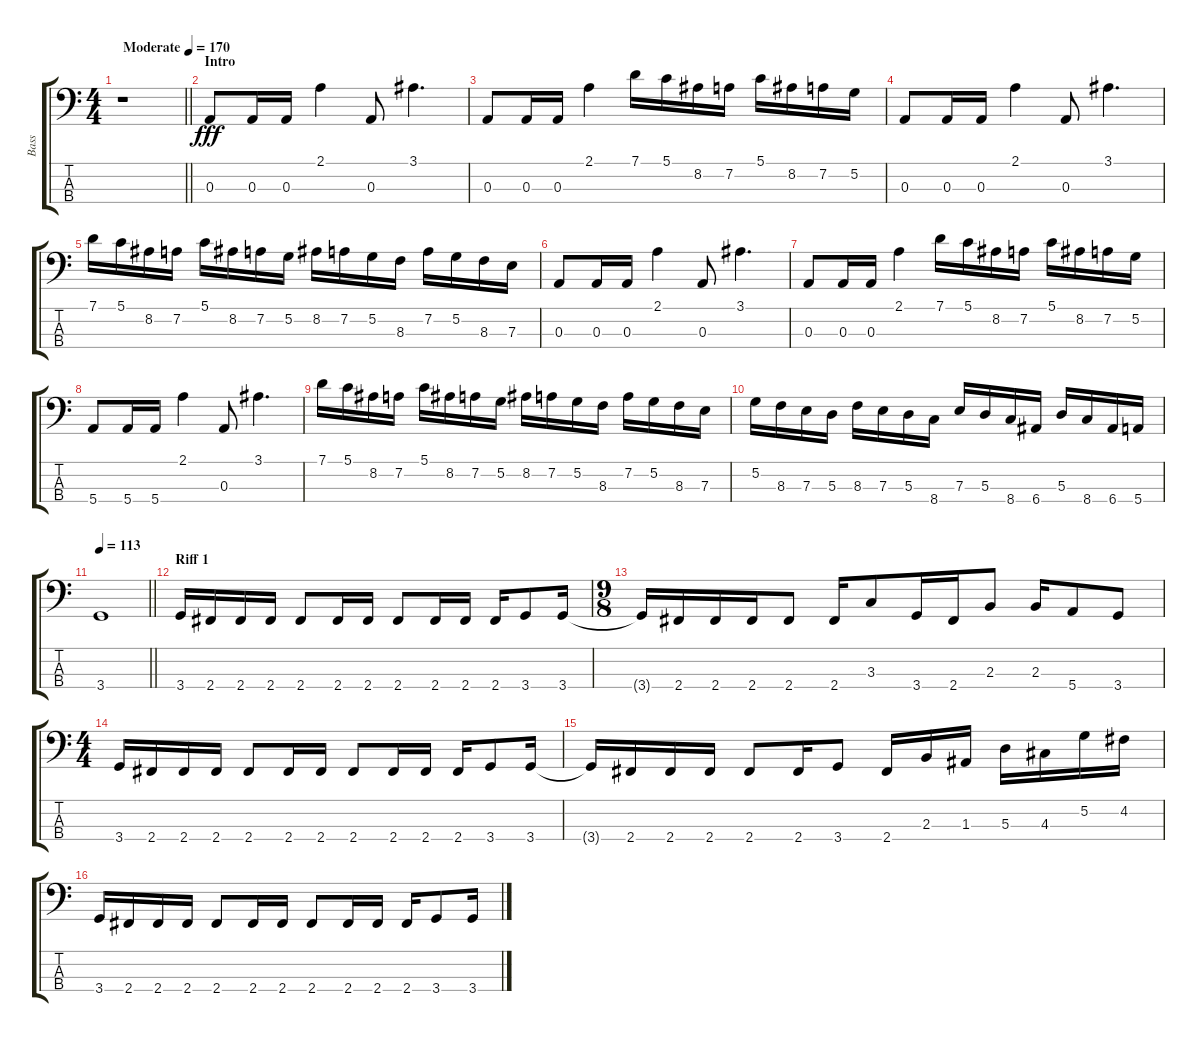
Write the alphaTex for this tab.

\track ("Bass" "Bass") {instrument electricbassfinger}
\staff {score tabs}
\tuning (G2 D2 A1 E1) {hide}
\ts (4 4)
\tempo (170 "Moderate")
\clef f4
\barLineRight lightlight
\ks c
r.1{dy fff instrument electricbassfinger} |
\section ("" "Intro")
0.3.8 0.3.16 0.3.16 2.1.4 0.3.8 3.1.4{d} |
0.3.8 0.3.16 0.3.16 2.1.4 7.1.16 5.1.16 8.2.16 7.2.16 5.1.16 8.2.16 7.2.16 5.2.16 |
0.3.8 0.3.16 0.3.16 2.1.4 0.3.8 3.1.4{d} |
7.1.16 5.1.16 8.2.16 7.2.16 5.1.16 8.2.16 7.2.16 5.2.16 8.2.16 7.2.16 5.2.16 8.3.16 7.2.16 5.2.16 8.3.16 7.3.16 |
0.3.8 0.3.16 0.3.16 2.1.4 0.3.8 3.1.4{d} |
0.3.8 0.3.16 0.3.16 2.1.4 7.1.16 5.1.16 8.2.16 7.2.16 5.1.16 8.2.16 7.2.16 5.2.16 |
5.4.8 5.4.16 5.4.16 2.1.4 0.3.8 3.1.4{d} |
7.1.16 5.1.16 8.2.16 7.2.16 5.1.16 8.2.16 7.2.16 5.2.16 8.2.16 7.2.16 5.2.16 8.3.16 7.2.16 5.2.16 8.3.16 7.3.16 |
5.2.16 8.3.16 7.3.16 5.3.16 8.3.16 7.3.16 5.3.16 8.4.16 7.3.16 5.3.16 8.4.16 6.4.16 5.3.16 8.4.16 6.4.16 5.4.16 |
\tempo 113
\barLineRight lightlight
3.4.1 |
\section ("" "Riff 1")
3.4.16 2.4.16 2.4.16 2.4.16 2.4.8 2.4.16 2.4.16 2.4.8 2.4.16 2.4.16 2.4.16 3.4.8 3.4.16 |
\ts (9 8)
3.4{t}.16 2.4.16 2.4.16 2.4.16 2.4.8 2.4.16 3.3.8 3.4.16 2.4.16 2.3.8 2.3.16 5.4.8 3.4.8 |
\ts (4 4)
3.4.16 2.4.16 2.4.16 2.4.16 2.4.8 2.4.16 2.4.16 2.4.8 2.4.16 2.4.16 2.4.16 3.4.8 3.4.16 |
3.4{t}.16 2.4.16 2.4.16 2.4.16 2.4.8 2.4.16 3.4.8 2.4.16 2.3.16 1.3.16 5.3.16 4.3.16 5.2.16 4.2.16 |
3.4.16 2.4.16 2.4.16 2.4.16 2.4.8 2.4.16 2.4.16 2.4.8 2.4.16 2.4.16 2.4.16 3.4.8 3.4.16
